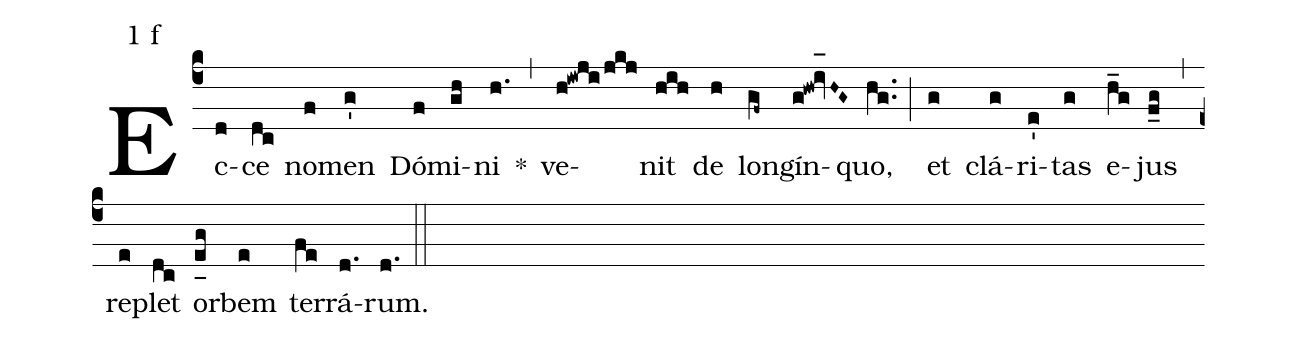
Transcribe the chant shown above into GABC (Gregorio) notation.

mode:1 f;
%%
(c4) Ec(d)ce(dc) no(f)men(g') Dó(f)mi(gh)ni(h.) *(,) ve(h!iwji/jkj)nit(hih) de(h) lon(gf~)gín(g!hw!iv_[oh:h]H~G~)quo,(hg..) (;) et(g) clá(g)ri(e')tas(g) e(h_g)jus(f_g) (,) re(e)plet(dc) or(e_[uh:l]g)bem(e) ter(fe)rá(d.)rum.(d.) (::)
